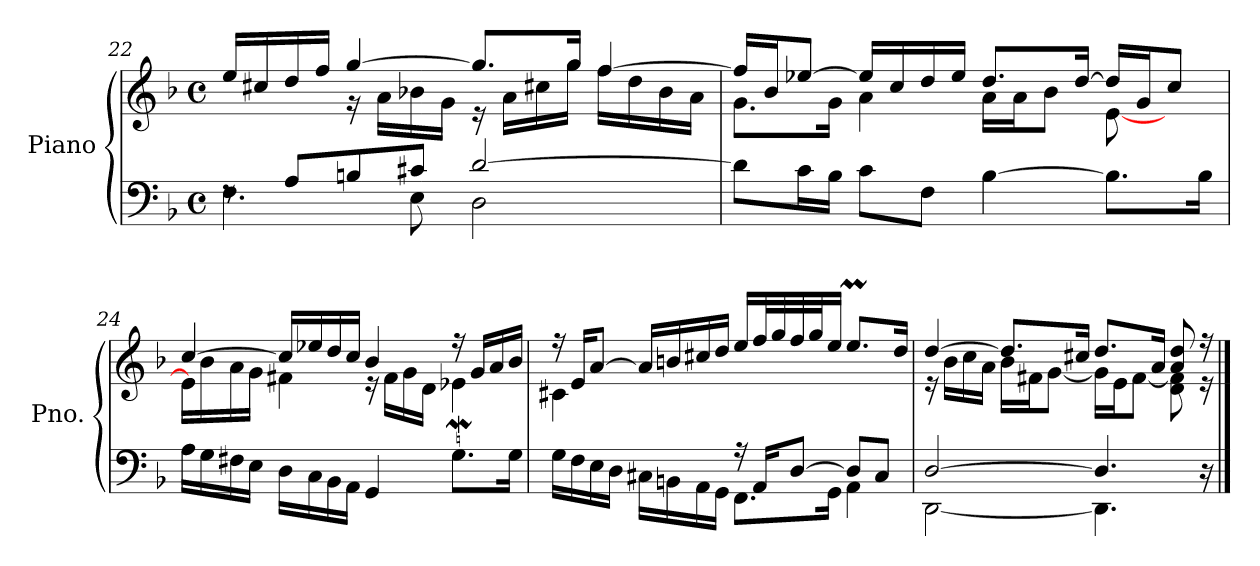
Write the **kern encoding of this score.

**kern	**kern
*part1	*part1
*staff2	*staff1
*I"Piano	*
*I'Pno.	*
*clefF4	*clefG2
*k[b-]	*k[b-]
*M4/4	*M4/4
*met(c)	*met(c)
=22	=22
*^	*^
8rF	4.F\	16ee/LL	4ryy
.	.	16cc#X/	.
8A/L	.	16dd/	.
.	.	16ff/JJ	.
8Bn/	.	[4gg/	16r
.	.	.	16a\LL
8c#X/J	8E\	.	16b-X\
.	.	.	16g\JJ
[2d/	2D\	8.gg/L]	16r
.	.	.	16a\LL
.	.	.	16cc#X\
.	.	16gg/Jk	16gg\JJ
.	.	[4ff/	16ff\LL
.	.	.	16dd\
.	.	.	16b-\
.	.	.	16a\JJ
*v	*v	*	*
!!LO:LB:g=z	!!
=23	=23	=23
8d\L]	16ff/LL]	8.g\L
.	16b-/J	.
16c\L	[8ee-X/J	.
16B-\JJ	.	16g\Jk
8c\L	16ee-/LL]	4a\
.	16cc/	.
8F\J	16dd/	.
.	16ee-/JJ	.
[4B-\	8.dd/L	16a\LL
.	.	16a\J
.	.	8b-\J
.	[16dd/Jk	.
8.B-\L]	16dd/LL]	[8e\
.	16g/J	.
.	8cc/J	8ryy
16B-\Jk	.	.
=24	=24	=24
16A\LL	[4cc/	16e\LL]
16G\	.	16b-\
16F#X\	.	16a\
16E\JJ	.	16g\JJ
16D\LL	16cc/LL]	4f#X\
16C\	16ee-X/	.
16BB-\	16dd/	.
16AA\JJ	16cc/JJ	.
4GG/	4b-/	16r
.	.	16f#\LL
.	.	16g\
.	.	16d\JJ
8.GW\L	16r	4e-X\
.	16g/LL	.
.	16a/	.
16G\Jk	16b-/JJ	.
!!LO:PB:g=z	!!
=25	=25	=25
*^	*	*
16G\LL	2ryy	16r	4c#X\
16F\	.	16e/KL	.
16E\	.	[8a/J	.
16D\JJ	.	.	.
16C#X\LL	.	16a/LL]	2.ryy
16BBn\	.	16bn/	.
16AA\	.	16cc#X/	.
16GG\JJ	.	16dd/JJ	.
16r	8.FF\L	16ee/LL	.
16AA/KL	.	32ff/L	.
.	.	32gg/	.
[8D/J	.	32ff/	.
.	.	32gg/J	.
.	16GG\Jk	16ee/JJ	.
8D/L]	4AA\	8.eem/L	.
8C#/J	.	.	.
.	.	16dd/Jk	.
=26	=26	=26	=26
[2D/	[2DD\	[4dd/	16r
.	.	.	16b-\LL
.	.	.	16cc\
.	.	.	16a\JJ
.	.	8.dd/L]	16b-\LL
.	.	.	16f#X\J
.	.	.	[8g\J
.	.	16cc#X/Jk	.
4.D/]	4.DD\]	8.dd/L	16g\LL]
.	.	.	16e\J
.	.	.	[8f#\J
.	.	16a/Jk	.
.	.	8a/ 8dd/	8d\ 8f#\]
16r	16ryy	16r	16r
*v	*v	*	*
*	*v	*v
==	==
*-	*-
